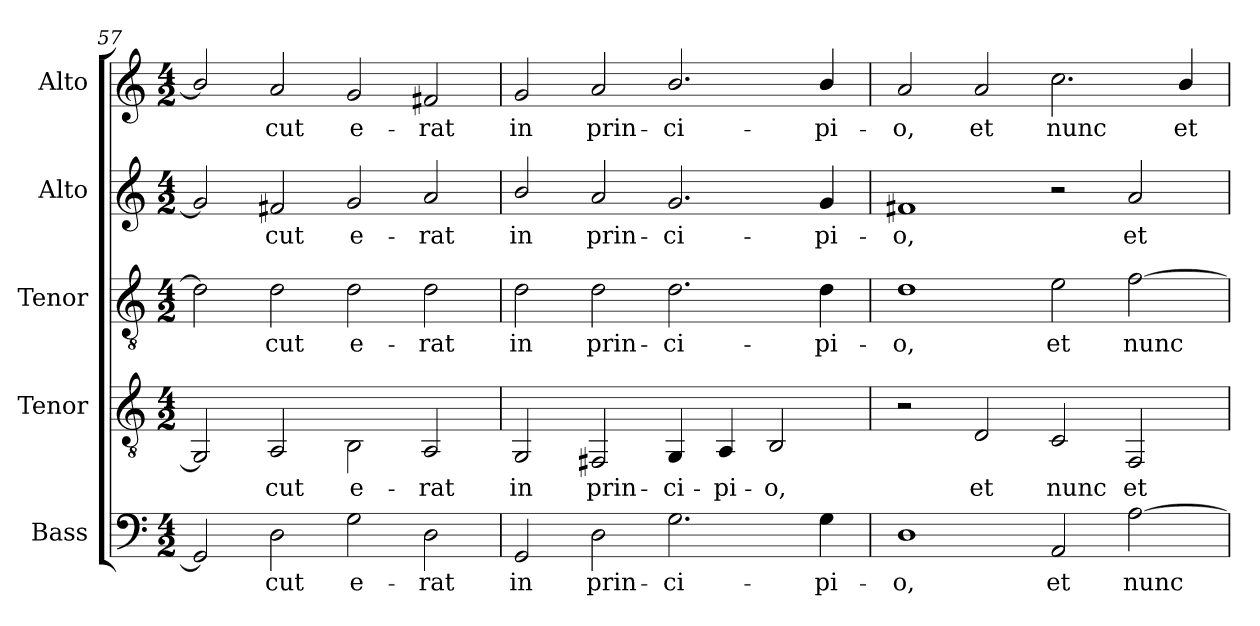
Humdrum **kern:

**kern	**text	**kern	**text	**kern	**text	**kern	**text	**kern	**text
*part5	*part5	*part4	*part4	*part3	*part3	*part2	*part2	*part1	*part1
*staff5	*staff5	*staff4	*staff4	*staff3	*staff3	*staff2	*staff2	*staff1	*staff1
*I"Bass	*	*I"Tenor	*	*I"Tenor	*	*I"Alto	*	*I"Alto	*
*I'B.	*	*I'T2.	*	*I'T1.	*	*I'A2.	*	*I'A1.	*
!!LO:LB:g=z
*clefF4	*	*clefGv2	*	*clefGv2	*	*clefG2	*	*clefG2	*
*	*	*	*	*ITrd7c12	*	*	*	*	*
*k[]	*	*k[]	*	*k[]	*	*k[]	*	*k[]	*
*C:	*	*C:	*	*C:	*	*C:	*	*C:	*
*M4/2	*	*M4/2	*	*M4/2	*	*M4/2	*	*M4/2	*
=57	=57	=57	=57	=57	=57	=57	=57	=57	=57
2GGi/]	.	2GGi/]	.	2Di\]	.	2gi/]	.	2bi/]	.
!	!LO:LY:b:color=#000000	!	!	!	!	!	!	!	!
!	!	!	!LO:LY:b:color=#000000	!	!	!	!	!	!
!	!	!	!	!	!LO:LY:b:color=#000000	!	!	!	!
!	!	!	!	!	!	!	!LO:LY:b:color=#000000	!	!
!	!	!	!	!	!	!	!	!	!LO:LY:b:color=#000000
2Di\	-cut	2AAi/	-cut	2Di\	-cut	2f#Xi/	-cut	2ai/	-cut
!	!LO:LY:b:color=#000000	!	!	!	!	!	!	!	!
!	!	!	!LO:LY:b:color=#000000	!	!	!	!	!	!
!	!	!	!	!	!LO:LY:b:color=#000000	!	!	!	!
!	!	!	!	!	!	!	!LO:LY:b:color=#000000	!	!
!	!	!	!	!	!	!	!	!	!LO:LY:b:color=#000000
2Gi\	e-	2BBi\	e-	2Di\	e-	2gi/	e-	2gi/	e-
!	!LO:LY:b:color=#000000	!	!	!	!	!	!	!	!
!	!	!	!LO:LY:b:color=#000000	!	!	!	!	!	!
!	!	!	!	!	!LO:LY:b:color=#000000	!	!	!	!
!	!	!	!	!	!	!	!LO:LY:b:color=#000000	!	!
!	!	!	!	!	!	!	!	!	!LO:LY:b:color=#000000
2Di\	-rat	2AAi/	-rat	2Di\	-rat	2ai/	-rat	2f#Xi/	-rat
=58	=58	=58	=58	=58	=58	=58	=58	=58	=58
!	!LO:LY:b:color=#000000	!	!	!	!	!	!	!	!
!	!	!	!LO:LY:b:color=#000000	!	!	!	!	!	!
!	!	!	!	!	!LO:LY:b:color=#000000	!	!	!	!
!	!	!	!	!	!	!	!LO:LY:b:color=#000000	!	!
!	!	!	!	!	!	!	!	!	!LO:LY:b:color=#000000
2GGi/	in	2GGi/	in	2Di\	in	2bi/	in	2gi/	in
!	!LO:LY:b:color=#000000	!	!	!	!	!	!	!	!
!	!	!	!LO:LY:b:color=#000000	!	!	!	!	!	!
!	!	!	!	!	!LO:LY:b:color=#000000	!	!	!	!
!	!	!	!	!	!	!	!LO:LY:b:color=#000000	!	!
!	!	!	!	!	!	!	!	!	!LO:LY:b:color=#000000
2Di\	prin-	2FF#Xi/	prin-	2Di\	prin-	2ai/	prin-	2ai/	prin-
!	!LO:LY:b:color=#000000	!	!	!	!	!	!	!	!
!	!	!	!LO:LY:b:color=#000000	!	!	!	!	!	!
!	!	!	!	!	!LO:LY:b:color=#000000	!	!	!	!
!	!	!	!	!	!	!	!LO:LY:b:color=#000000	!	!
!	!	!	!	!	!	!	!	!	!LO:LY:b:color=#000000
2.Gi\	-ci-	4GGi/	-ci-	2.Di\	-ci-	2.gi/	-ci-	2.bi/	-ci-
!	!	!	!LO:LY:b:color=#000000	!	!	!	!	!	!
.	.	4AAi/	-pi-	.	.	.	.	.	.
!	!	!	!LO:LY:b:color=#000000	!	!	!	!	!	!
.	.	2BBi/	-o,	.	.	.	.	.	.
!	!LO:LY:b:color=#000000	!	!	!	!	!	!	!	!
!	!	!	!	!	!LO:LY:b:color=#000000	!	!	!	!
!	!	!	!	!	!	!	!LO:LY:b:color=#000000	!	!
!	!	!	!	!	!	!	!	!	!LO:LY:b:color=#000000
4Gi\	-pi-	.	.	4Di\	-pi-	4gi/	-pi-	4bi/	-pi-
=59	=59	=59	=59	=59	=59	=59	=59	=59	=59
!	!LO:LY:b:color=#000000	!	!	!	!	!	!	!	!
!	!	!	!	!	!LO:LY:b:color=#000000	!	!	!	!
!	!	!	!	!	!	!	!LO:LY:b:color=#000000	!	!
!	!	!	!	!	!	!	!	!	!LO:LY:b:color=#000000
1Di	-o,	2r	.	1Di	-o,	1f#Xi	-o,	2ai/	-o,
!	!	!	!LO:LY:b:color=#000000	!	!	!	!	!	!
!	!	!	!	!	!	!	!	!	!LO:LY:b:color=#000000
.	.	2Di/	et	.	.	.	.	2ai/	et
!	!LO:LY:b:color=#000000	!	!	!	!	!	!	!	!
!	!	!	!LO:LY:b:color=#000000	!	!	!	!	!	!
!	!	!	!	!	!LO:LY:b:color=#000000	!	!	!	!
!	!	!	!	!	!	!	!	!	!LO:LY:b:color=#000000
2AAi/	et	2Ci/	nunc	2Ei\	et	2r	.	2.cci\	nunc
!	!LO:LY:b:color=#000000	!	!	!	!	!	!	!	!
!	!	!	!LO:LY:b:color=#000000	!	!	!	!	!	!
!	!	!	!	!	!LO:LY:b:color=#000000	!	!	!	!
!	!	!	!	!	!	!	!LO:LY:b:color=#000000	!	!
[2Ai\	nunc	2FFi/	et	[2Fi\	nunc	2ai/	et	.	.
!	!	!	!	!	!	!	!	!	!LO:LY:b:color=#000000
.	.	.	.	.	.	.	.	4bi/	et
=	=	=	=	=	=	=	=	=	=
*-	*-	*-	*-	*-	*-	*-	*-	*-	*-
